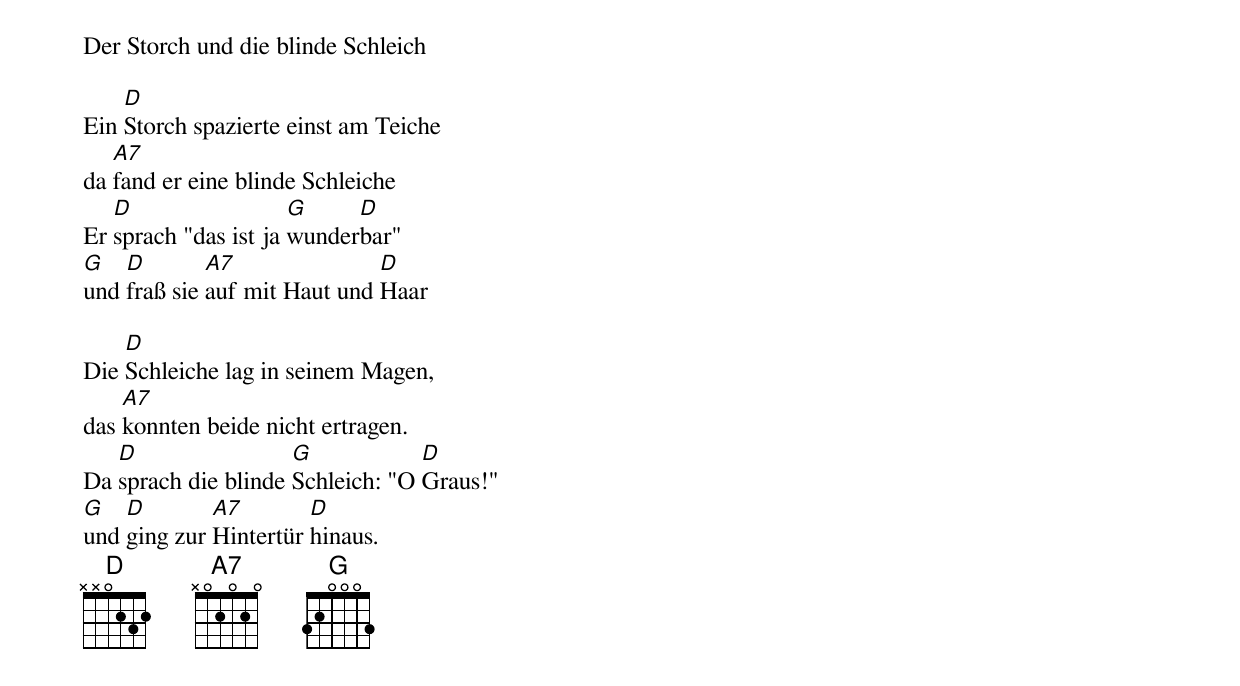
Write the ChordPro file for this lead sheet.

Der Storch und die blinde Schleich

Ein [D]Storch spazierte einst am Teiche
da [A7]fand er eine blinde Schleiche
Er [D]sprach "das ist ja [G]wunder[D]bar"
[G]und [D]fraß sie [A7]auf mit Haut und [D]Haar

Die [D]Schleiche lag in seinem Magen,
das [A7]konnten beide nicht ertragen.
Da [D]sprach die blinde [G]Schleich: "O [D]Graus!"
[G]und [D]ging zur [A7]Hintertür [D]hinaus.
